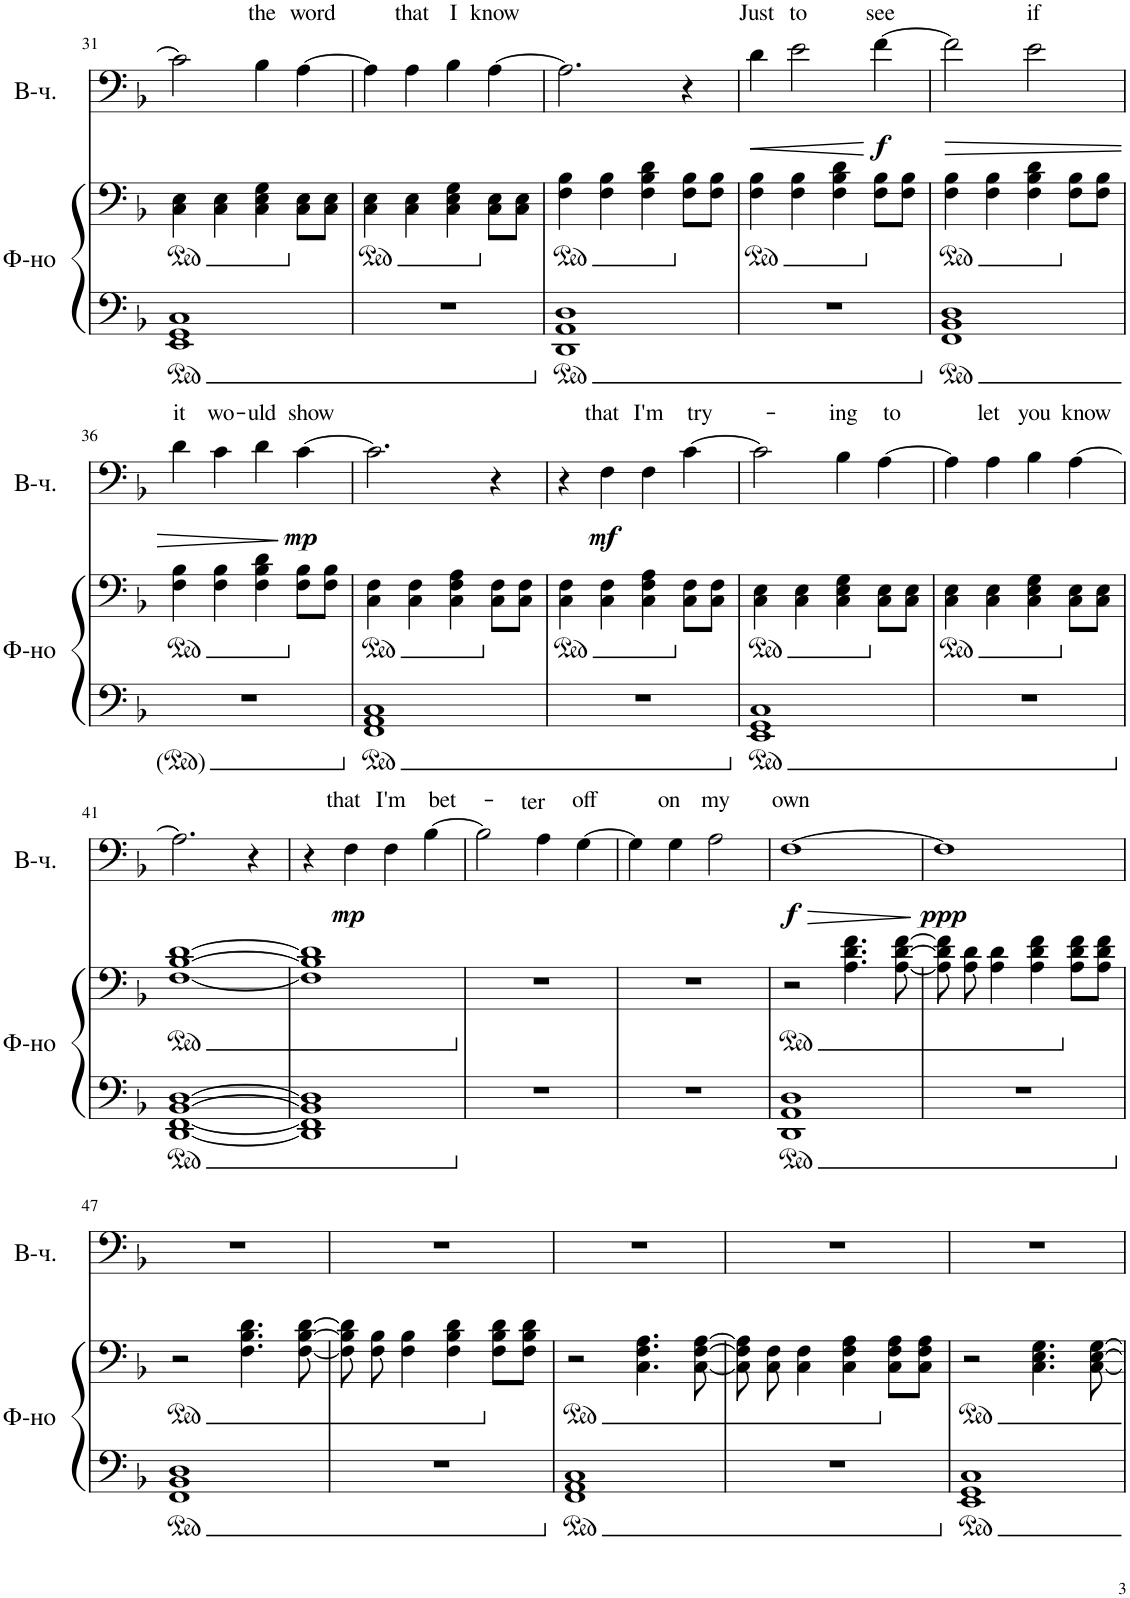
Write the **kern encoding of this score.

**kern	**kern	**kern	**text	**dynam
*part2	*part2	*part1	*part1	*part1
*staff3	*staff2	*staff1	*staff1	*staff1
*I"Фортепиано	*	*I"Виолончель	*	*
!!LO:PB:g=z
*clefF4	*clefF4	*clefF4	*	*
*k[b-]	*k[b-]	*k[b-]	*	*
*M4/4	*M4/4	*M4/4	*	*
*ped	*	*	*	*
*	*ped	*	*	*
=31	=31	=31	=31	=31
1EE 1GG 1C	4C\ 4E\	2c\]	.	.
.	4C\ 4E\	.	.	.
!	!	!	!LO:LY:a	!
.	4C\ 4E\ 4G\	4B-\	the	.
*	*Xped	*	*	*
!	!	!	!LO:LY:a	!
.	8C\ 8E\L	[4A\	word	.
.	8C\ 8E\J	.	.	.
=32	=32	=32	=32	=32
*	*ped	*	*	*
1r	4C\ 4E\	4A\]	.	.
!	!	!	!LO:LY:a	!
.	4C\ 4E\	4A\	that	.
!	!	!	!LO:LY:a	!
.	4C\ 4E\ 4G\	4B-\	I	.
*	*Xped	*	*	*
!	!	!	!LO:LY:a	!
.	8C\ 8E\L	[4A\	know	.
.	8C\ 8E\J	.	.	.
=33	=33	=33	=33	=33
*Xped	*	*	*	*
*ped	*	*	*	*
*	*ped	*	*	*
1DD 1AA 1D	4F\ 4B-\	2.A\]	.	.
.	4F\ 4B-\	.	.	.
.	4F\ 4B-\ 4d\	.	.	.
*	*Xped	*	*	*
.	8F\ 8B-\L	4r	.	.
.	8F\ 8B-\J	.	.	.
=34	=34	=34	=34	=34
*	*ped	*	*	*
!	!	!	!LO:LY:a	!LO:HP:b
1r	4F\ 4B-\	4d\	Just	<
!	!	!	!LO:LY:a	!
.	4F\ 4B-\	2e\	to	.
.	4F\ 4B-\ 4d\	.	.	.
*	*Xped	*	*	*
!	!	!	!LO:LY:a	!LO:DY:n=1:b
.	8F\ 8B-\L	[4f\	see	[ f
.	8F\ 8B-\J	.	.	.
=35	=35	=35	=35	=35
*Xped	*	*	*	*
*ped	*	*	*	*
*	*ped	*	*	*
!	!	!	!	!LO:HP:b
1FF 1BB- 1D	4F\ 4B-\	2f\]	.	>
.	4F\ 4B-\	.	.	.
!	!	!	!LO:LY:a	!
.	4F\ 4B-\ 4d\	2e\	if	.
*	*Xped	*	*	*
.	8F\ 8B-\L	.	.	.
.	8F\ 8B-\J	.	.	.
!!LO:LB:g=z
=36	=36	=36	=36	=36
*	*ped	*	*	*
!	!	!	!LO:LY:a	!
1r	4F\ 4B-\	4d\	it	.
!	!	!	!LO:LY:a	!
.	4F\ 4B-\	4c\	wo-	.
!	!	!	!LO:LY:a	!
.	4F\ 4B-\ 4d\	4d\	-uld	.
*	*Xped	*	*	*
!	!	!	!LO:LY:a	!LO:DY:n=1:b
.	8F\ 8B-\L	[4c\	show	] mp
.	8F\ 8B-\J	.	.	.
=37	=37	=37	=37	=37
*Xped	*	*	*	*
*ped	*	*	*	*
*	*ped	*	*	*
1FF 1AA 1C	4C\ 4F\	2.c\]	.	.
.	4C\ 4F\	.	.	.
.	4C\ 4F\ 4A\	.	.	.
*	*Xped	*	*	*
.	8C\ 8F\L	4r	.	.
.	8C\ 8F\J	.	.	.
=38	=38	=38	=38	=38
*	*ped	*	*	*
1r	4C\ 4F\	4r	.	.
!	!	!	!LO:LY:a	!LO:DY:b
.	4C\ 4F\	4F\	that	mf
!	!	!	!LO:LY:a	!
.	4C\ 4F\ 4A\	4F\	I'm	.
*	*Xped	*	*	*
!	!	!	!LO:LY:a	!
.	8C\ 8F\L	[4c\	try-	.
.	8C\ 8F\J	.	.	.
=39	=39	=39	=39	=39
*Xped	*	*	*	*
*ped	*	*	*	*
*	*ped	*	*	*
1EE 1GG 1C	4C\ 4E\	2c\]	.	.
.	4C\ 4E\	.	.	.
!	!	!	!LO:LY:a	!
.	4C\ 4E\ 4G\	4B-\	-ing	.
*	*Xped	*	*	*
!	!	!	!LO:LY:a	!
.	8C\ 8E\L	[4A\	to	.
.	8C\ 8E\J	.	.	.
=40	=40	=40	=40	=40
*	*ped	*	*	*
1r	4C\ 4E\	4A\]	.	.
!	!	!	!LO:LY:a	!
.	4C\ 4E\	4A\	let	.
!	!	!	!LO:LY:a	!
.	4C\ 4E\ 4G\	4B-\	you	.
*	*Xped	*	*	*
!	!	!	!LO:LY:a	!
.	8C\ 8E\L	[4A\	know	.
.	8C\ 8E\J	.	.	.
!!LO:LB:g=z
=41	=41	=41	=41	=41
*Xped	*	*	*	*
*	*ped	*	*	*
[1DD [1FF [1BB- [1D	[1F [1B- [1d	2.A\]	.	.
.	.	4r	.	.
=42	=42	=42	=42	=42
1DD] 1FF] 1BB-] 1D]	1F] 1B-] 1d]	4r	.	.
!	!	!	!LO:LY:a	!LO:DY:b
.	.	4F\	that	mp
!	!	!	!LO:LY:a	!
.	.	4F\	I'm	.
!	!	!	!LO:LY:a	!
.	.	[4B-\	bet-	.
=43	=43	=43	=43	=43
*	*Xped	*	*	*
1r	1r	2B-\]	.	.
!	!	!	!LO:LY:a	!
.	.	4A\	-ter	.
!	!	!	!LO:LY:a	!
.	.	[4G\	off	.
=44	=44	=44	=44	=44
1r	1r	4G\]	.	.
!	!	!	!LO:LY:a	!
.	.	4G\	on	.
!	!	!	!LO:LY:a	!
.	.	2A\	my	.
=45	=45	=45	=45	=45
*	*ped	*	*	*
!	!	!	!LO:LY:a	!LO:HP:b
!	!	!	!	!LO:DY:n=1:b
1DD 1AA 1D	2r	[1F	own	> f
.	4.A\ 4.d\ 4.f\	.	.	.
.	[8A\ [8d\ [8f\	.	.	.
.	.	.	.	]
=46	=46	=46	=46	=46
!	!	!	!	!LO:DY:b
1r	8A\] 8d\] 8f\]	1F]	.	ppp
.	8A\ 8d\	.	.	.
.	4A\ 4d\	.	.	.
.	4A\ 4d\ 4f\	.	.	.
*	*Xped	*	*	*
.	8A\ 8d\ 8f\L	.	.	.
.	8A\ 8d\ 8f\J	.	.	.
!!LO:LB:g=z
=47	=47	=47	=47	=47
*	*ped	*	*	*
1FF 1BB- 1D	2r	1r	.	.
.	4.F\ 4.B-\ 4.d\	.	.	.
.	[8F\ [8B-\ [8d\	.	.	.
=48	=48	=48	=48	=48
1r	8F\] 8B-\] 8d\]	1r	.	.
.	8F\ 8B-\	.	.	.
.	4F\ 4B-\	.	.	.
.	4F\ 4B-\ 4d\	.	.	.
*	*Xped	*	*	*
.	8F\ 8B-\ 8d\L	.	.	.
.	8F\ 8B-\ 8d\J	.	.	.
=49	=49	=49	=49	=49
*	*ped	*	*	*
1FF 1AA 1C	2r	1r	.	.
.	4.C\ 4.F\ 4.A\	.	.	.
.	[8C\ [8F\ [8A\	.	.	.
=50	=50	=50	=50	=50
1r	8C\] 8F\] 8A\]	1r	.	.
.	8C\ 8F\	.	.	.
.	4C\ 4F\	.	.	.
.	4C\ 4F\ 4A\	.	.	.
*	*Xped	*	*	*
.	8C\ 8F\ 8A\L	.	.	.
.	8C\ 8F\ 8A\J	.	.	.
=51	=51	=51	=51	=51
1EE 1GG 1C	2r	1r	.	.
.	4.C\ 4.E\ 4.G\	.	.	.
.	[8C\ [8E\ [8G\	.	.	.
=	=	=	=	=
*-	*-	*-	*-	*-
